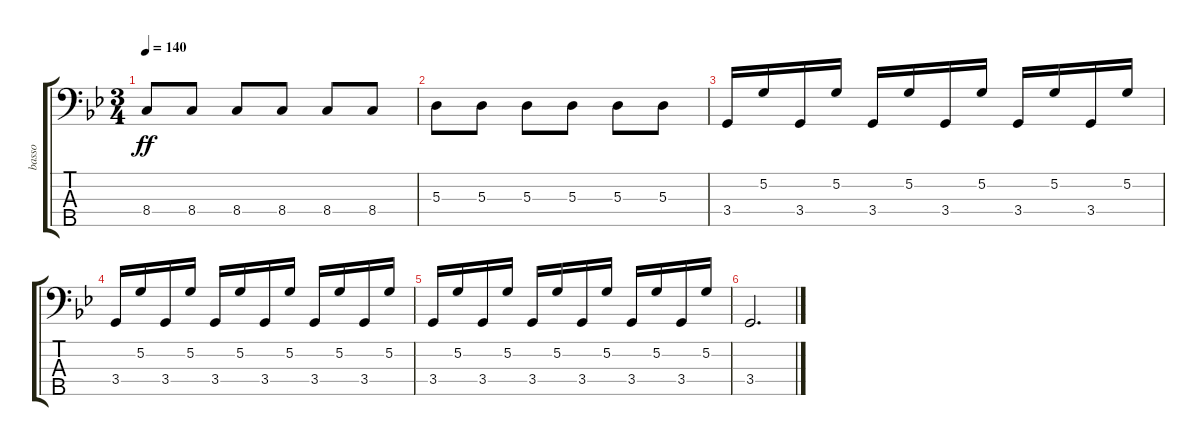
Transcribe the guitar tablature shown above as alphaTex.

\track ("basso" "basso") {instrument electricbassfinger}
\staff {score tabs}
\tuning (G2 D2 A1 E1 B0) {hide}
\ts (3 4)
\tempo 140
\clef f4
\ks gminor
8.4.8{dy ff} 8.4.8 8.4.8 8.4.8 8.4.8 8.4.8 |
5.3.8 5.3.8 5.3.8 5.3.8 5.3.8 5.3.8 |
3.4.16 5.2.16 3.4.16 5.2.16 3.4.16 5.2.16 3.4.16 5.2.16 3.4.16 5.2.16 3.4.16 5.2.16 |
3.4.16 5.2.16 3.4.16 5.2.16 3.4.16 5.2.16 3.4.16 5.2.16 3.4.16 5.2.16 3.4.16 5.2.16 |
3.4.16 5.2.16 3.4.16 5.2.16 3.4.16 5.2.16 3.4.16 5.2.16 3.4.16 5.2.16 3.4.16 5.2.16 |
3.4.2{d}
